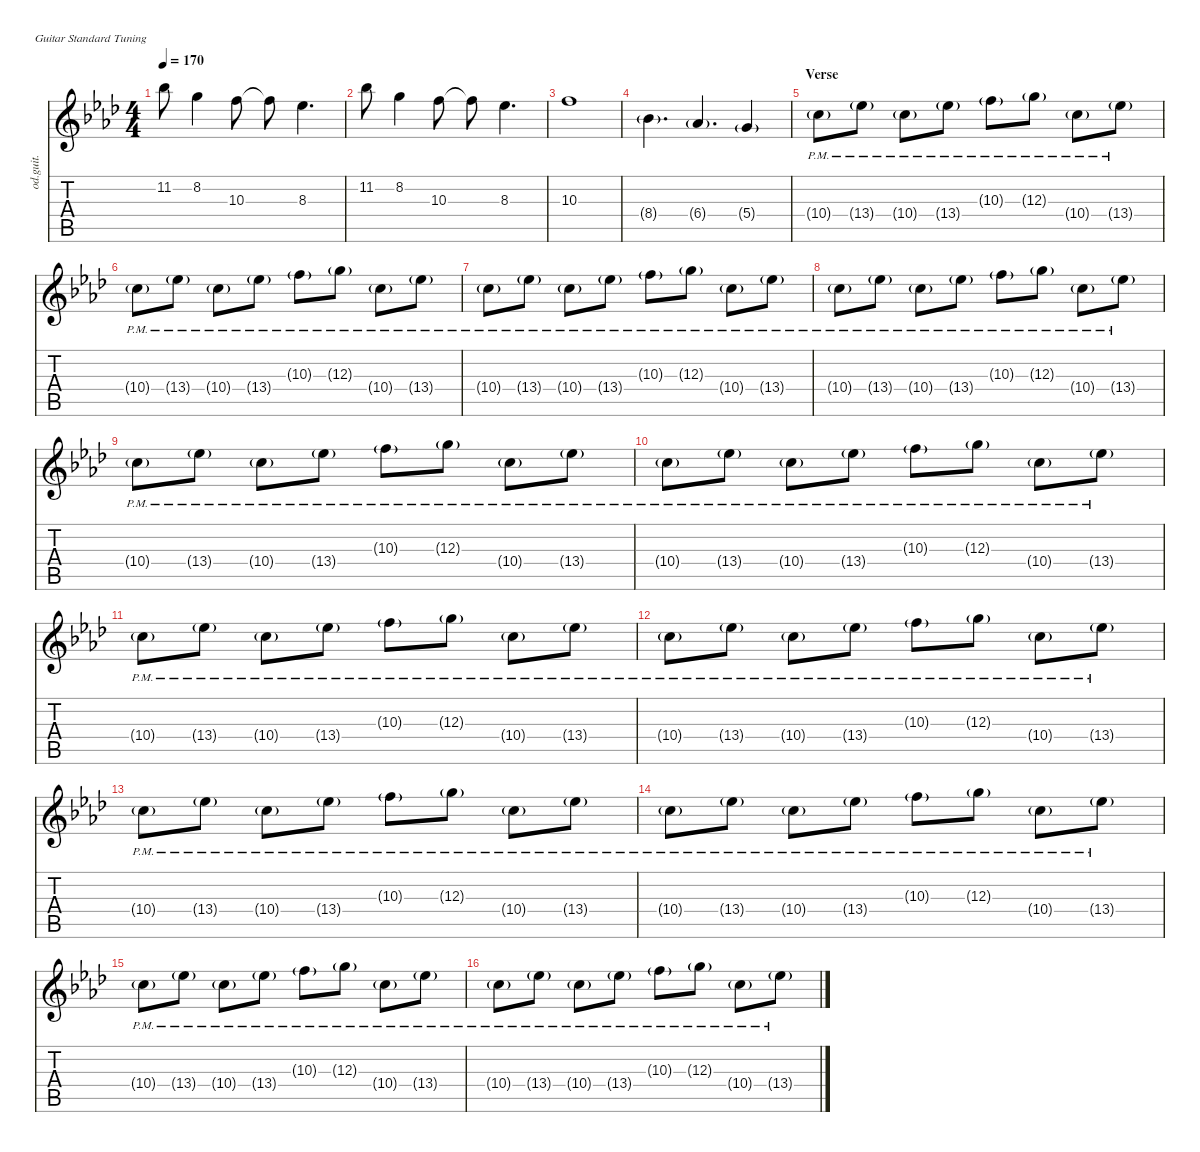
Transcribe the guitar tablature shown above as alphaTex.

\defaultSystemsLayout 4
\hideDynamics
\bracketExtendMode nobrackets
\otherSystemsTrackNameOrientation horizontal
\track ("Electric Guitar" "od.guit.") {instrument overdrivenguitar}
\staff {score tabs}
\tuning (E4 B3 G3 D3 A2 E2)
\ts (4 4)
\tempo 170
\clef g2
\ks fminor
11.2{acc b}.8{dy f beam Down} 8.2{acc forcenatural}.4{beam Down} 10.3{acc forcenatural}.8{beam Down} 10.3{t acc forcenatural}.8{beam Down} 8.3{acc b}.4{d beam Down} |
11.2{acc b}.8{beam Down} 8.2{acc forcenatural}.4{beam Down} 10.3{acc forcenatural}.8{beam Down} 10.3{t acc forcenatural}.8{beam Down} 8.3{acc b}.4{d beam Down} |
10.3{acc forcenatural}.1{beam Down} |
8.4{g acc b}.4{d dy mf beam Down} 6.4{g acc b}.4{d beam Up} 5.4{g acc forcenatural}.4{beam Up} |
\section ("" "Verse")
10.4{g pm acc forcenatural}.8{dy p beam Down} 13.4{g pm acc b}.8{beam Down} 10.4{g pm acc forcenatural}.8{beam Down} 13.4{g pm acc b}.8{beam Down} 10.3{g pm acc forcenatural}.8{beam Down} 12.3{g pm acc forcenatural}.8{beam Down} 10.4{g pm acc forcenatural}.8{beam Down} 13.4{g pm acc b}.8{beam Down} |
10.4{g pm acc forcenatural}.8{beam Down} 13.4{g pm acc b}.8{beam Down} 10.4{g pm acc forcenatural}.8{beam Down} 13.4{g pm acc b}.8{beam Down} 10.3{g pm acc forcenatural}.8{beam Down} 12.3{g pm acc forcenatural}.8{beam Down} 10.4{g pm acc forcenatural}.8{beam Down} 13.4{g pm acc b}.8{beam Down} |
10.4{g pm acc forcenatural}.8{beam Down} 13.4{g pm acc b}.8{beam Down} 10.4{g pm acc forcenatural}.8{beam Down} 13.4{g pm acc b}.8{beam Down} 10.3{g pm acc forcenatural}.8{beam Down} 12.3{g pm acc forcenatural}.8{beam Down} 10.4{g pm acc forcenatural}.8{beam Down} 13.4{g pm acc b}.8{beam Down} |
10.4{g pm acc forcenatural}.8{beam Down} 13.4{g pm acc b}.8{beam Down} 10.4{g pm acc forcenatural}.8{beam Down} 13.4{g pm acc b}.8{beam Down} 10.3{g pm acc forcenatural}.8{beam Down} 12.3{g pm acc forcenatural}.8{beam Down} 10.4{g pm acc forcenatural}.8{beam Down} 13.4{g pm acc b}.8{beam Down} |
10.4{g pm acc forcenatural}.8{beam Down} 13.4{g pm acc b}.8{beam Down} 10.4{g pm acc forcenatural}.8{beam Down} 13.4{g pm acc b}.8{beam Down} 10.3{g pm acc forcenatural}.8{beam Down} 12.3{g pm acc forcenatural}.8{beam Down} 10.4{g pm acc forcenatural}.8{beam Down} 13.4{g pm acc b}.8{beam Down} |
10.4{g pm acc forcenatural}.8{beam Down} 13.4{g pm acc b}.8{beam Down} 10.4{g pm acc forcenatural}.8{beam Down} 13.4{g pm acc b}.8{beam Down} 10.3{g pm acc forcenatural}.8{beam Down} 12.3{g pm acc forcenatural}.8{beam Down} 10.4{g pm acc forcenatural}.8{beam Down} 13.4{g pm acc b}.8{beam Down} |
10.4{g pm acc forcenatural}.8{beam Down} 13.4{g pm acc b}.8{beam Down} 10.4{g pm acc forcenatural}.8{beam Down} 13.4{g pm acc b}.8{beam Down} 10.3{g pm acc forcenatural}.8{beam Down} 12.3{g pm acc forcenatural}.8{beam Down} 10.4{g pm acc forcenatural}.8{beam Down} 13.4{g pm acc b}.8{beam Down} |
10.4{g pm acc forcenatural}.8{beam Down} 13.4{g pm acc b}.8{beam Down} 10.4{g pm acc forcenatural}.8{beam Down} 13.4{g pm acc b}.8{beam Down} 10.3{g pm acc forcenatural}.8{beam Down} 12.3{g pm acc forcenatural}.8{beam Down} 10.4{g pm acc forcenatural}.8{beam Down} 13.4{g pm acc b}.8{beam Down} |
10.4{g pm acc forcenatural}.8{beam Down} 13.4{g pm acc b}.8{beam Down} 10.4{g pm acc forcenatural}.8{beam Down} 13.4{g pm acc b}.8{beam Down} 10.3{g pm acc forcenatural}.8{beam Down} 12.3{g pm acc forcenatural}.8{beam Down} 10.4{g pm acc forcenatural}.8{beam Down} 13.4{g pm acc b}.8{beam Down} |
10.4{g pm acc forcenatural}.8{beam Down} 13.4{g pm acc b}.8{beam Down} 10.4{g pm acc forcenatural}.8{beam Down} 13.4{g pm acc b}.8{beam Down} 10.3{g pm acc forcenatural}.8{beam Down} 12.3{g pm acc forcenatural}.8{beam Down} 10.4{g pm acc forcenatural}.8{beam Down} 13.4{g pm acc b}.8{beam Down} |
10.4{g pm acc forcenatural}.8{beam Down} 13.4{g pm acc b}.8{beam Down} 10.4{g pm acc forcenatural}.8{beam Down} 13.4{g pm acc b}.8{beam Down} 10.3{g pm acc forcenatural}.8{beam Down} 12.3{g pm acc forcenatural}.8{beam Down} 10.4{g pm acc forcenatural}.8{beam Down} 13.4{g pm acc b}.8{beam Down} |
10.4{g pm acc forcenatural}.8{beam Down} 13.4{g pm acc b}.8{beam Down} 10.4{g pm acc forcenatural}.8{beam Down} 13.4{g pm acc b}.8{beam Down} 10.3{g pm acc forcenatural}.8{beam Down} 12.3{g pm acc forcenatural}.8{beam Down} 10.4{g pm acc forcenatural}.8{beam Down} 13.4{g pm acc b}.8{beam Down}
